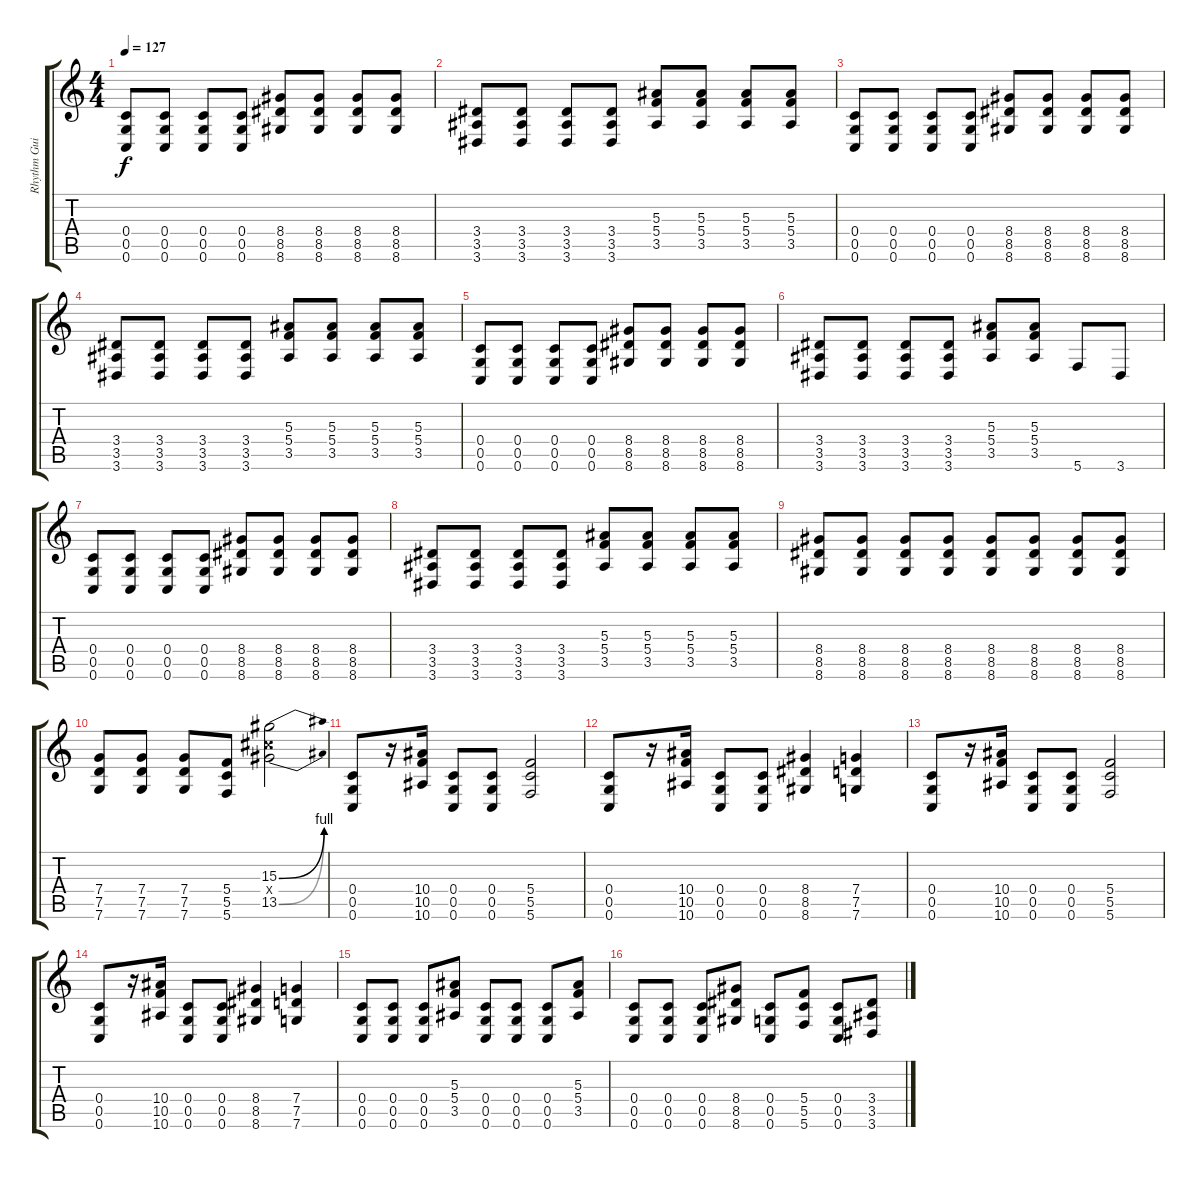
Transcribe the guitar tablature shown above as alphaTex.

\track ("Rhythm Guitar" "Rhythm Gui") {instrument distortionguitar}
\staff {score tabs}
\tuning (D4 A3 F3 C3 G2 C2) {hide}
\ts (4 4)
\tempo 127
\clef g2
\ks c
(0.4 0.5 0.6).8{dy f} (0.4 0.5 0.6).8 (0.4 0.5 0.6).8 (0.4 0.5 0.6).8 (8.4 8.5 8.6).8 (8.4 8.5 8.6).8 (8.4 8.5 8.6).8 (8.4 8.5 8.6).8 |
(3.4 3.5 3.6).8 (3.4 3.5 3.6).8 (3.4 3.5 3.6).8 (3.4 3.5 3.6).8 (5.3 5.4 3.5).8 (5.3 5.4 3.5).8 (5.3 5.4 3.5).8 (5.3 5.4 3.5).8 |
(0.4 0.5 0.6).8 (0.4 0.5 0.6).8 (0.4 0.5 0.6).8 (0.4 0.5 0.6).8 (8.4 8.5 8.6).8 (8.4 8.5 8.6).8 (8.4 8.5 8.6).8 (8.4 8.5 8.6).8 |
(3.4 3.5 3.6).8 (3.4 3.5 3.6).8 (3.4 3.5 3.6).8 (3.4 3.5 3.6).8 (5.3 5.4 3.5).8 (5.3 5.4 3.5).8 (5.3 5.4 3.5).8 (5.3 5.4 3.5).8 |
(0.4 0.5 0.6).8 (0.4 0.5 0.6).8 (0.4 0.5 0.6).8 (0.4 0.5 0.6).8 (8.4 8.5 8.6).8 (8.4 8.5 8.6).8 (8.4 8.5 8.6).8 (8.4 8.5 8.6).8 |
(3.4 3.5 3.6).8 (3.4 3.5 3.6).8 (3.4 3.5 3.6).8 (3.4 3.5 3.6).8 (5.3 5.4 3.5).8 (5.3 5.4 3.5).8 5.6.8 3.6.8 |
(0.4 0.5 0.6).8 (0.4 0.5 0.6).8 (0.4 0.5 0.6).8 (0.4 0.5 0.6).8 (8.4 8.5 8.6).8 (8.4 8.5 8.6).8 (8.4 8.5 8.6).8 (8.4 8.5 8.6).8 |
(3.4 3.5 3.6).8 (3.4 3.5 3.6).8 (3.4 3.5 3.6).8 (3.4 3.5 3.6).8 (5.3 5.4 3.5).8 (5.3 5.4 3.5).8 (5.3 5.4 3.5).8 (5.3 5.4 3.5).8 |
(8.4 8.5 8.6).8 (8.4 8.5 8.6).8 (8.4 8.5 8.6).8 (8.4 8.5 8.6).8 (8.4 8.5 8.6).8 (8.4 8.5 8.6).8 (8.4 8.5 8.6).8 (8.4 8.5 8.6).8 |
(7.4 7.5 7.6).8 (7.4 7.5 7.6).8 (7.4 7.5 7.6).8 (5.4 5.5 5.6).8 (15.3{be (bend 0 0 60 4)} 13.4{x} 13.5{be (bend 0 0 60 4)}).2 |
(0.4 0.5 0.6).8 r.16 (10.4 10.5 10.6).16 (0.4 0.5 0.6).8 (0.4 0.5 0.6).8 (5.4 5.5 5.6).2 |
(0.4 0.5 0.6).8 r.16 (10.4 10.5 10.6).16 (0.4 0.5 0.6).8 (0.4 0.5 0.6).8 (8.4 8.5 8.6).4 (7.4 7.5 7.6).4 |
(0.4 0.5 0.6).8 r.16 (10.4 10.5 10.6).16 (0.4 0.5 0.6).8 (0.4 0.5 0.6).8 (5.4 5.5 5.6).2 |
(0.4 0.5 0.6).8 r.16 (10.4 10.5 10.6).16 (0.4 0.5 0.6).8 (0.4 0.5 0.6).8 (8.4 8.5 8.6).4 (7.4 7.5 7.6).4 |
(0.4 0.5 0.6).8 (0.4 0.5 0.6).8 (0.4 0.5 0.6).8 (5.3 5.4 3.5).8 (0.4 0.5 0.6).8 (0.4 0.5 0.6).8 (0.4 0.5 0.6).8 (5.3 5.4 3.5).8 |
(0.4 0.5 0.6).8 (0.4 0.5 0.6).8 (0.4 0.5 0.6).8 (8.4 8.5 8.6).8 (0.4 0.5 0.6).8 (5.4 5.5 5.6).8 (0.4 0.5 0.6).8 (3.4 3.5 3.6).8
